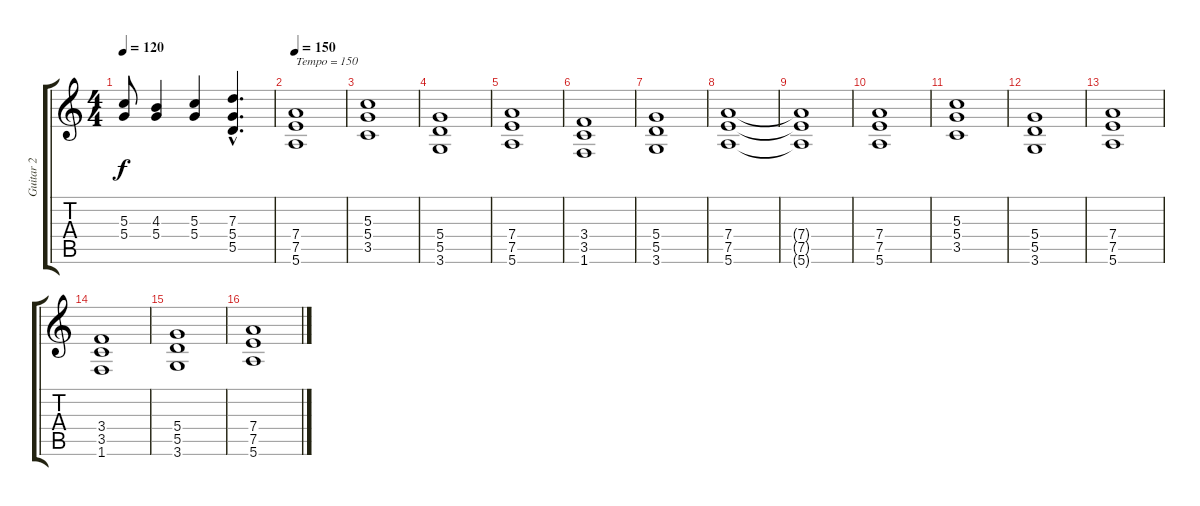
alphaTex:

\track ("Guitar 2" "Guitar 2") {instrument distortionguitar}
\staff {score tabs}
\tuning (E4 B3 G3 D3 A2 E2) {hide}
\ts (4 4)
\tempo 120
\clef g2
\ks c
(5.3{t} 5.4{t}).8{dy f} (4.3 5.4).4 (5.3 5.4).4 (7.3{hac} 5.4{hac} 5.5{hac}).4{d} |
\tempo 150
(7.4 7.5 5.6).1{txt "Tempo = 150"} |
(5.3 5.4 3.5).1 |
(5.4 5.5 3.6).1 |
(7.4 7.5 5.6).1 |
(3.4 3.5 1.6).1 |
(5.4 5.5 3.6).1 |
(7.4 7.5 5.6).1 |
(7.4{t} 7.5{t} 5.6{t}).1 |
(7.4 7.5 5.6).1 |
(5.3 5.4 3.5).1 |
(5.4 5.5 3.6).1 |
(7.4 7.5 5.6).1 |
(3.4 3.5 1.6).1 |
(5.4 5.5 3.6).1 |
(7.4 7.5 5.6).1
